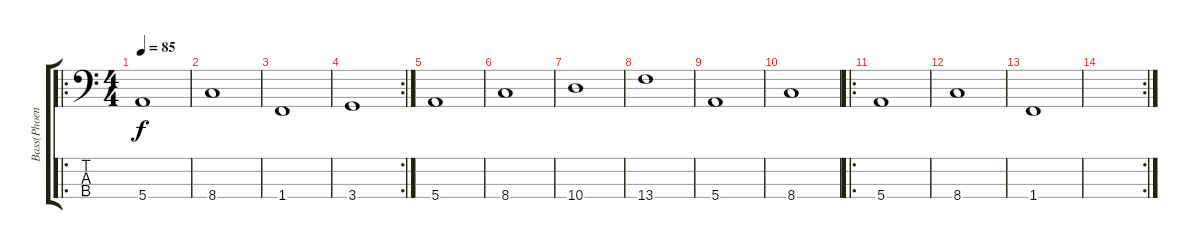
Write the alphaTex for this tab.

\track ("Bass(Phoenix)" "Bass(Phoen") {instrument electricbassfinger}
\staff {score tabs}
\tuning (G2 D2 A1 E1) {hide}
\ro
\ts (4 4)
\tempo 85
\clef f4
\ks c
5.4.1{dy f volume 16} |
8.4.1 |
1.4.1 |
\rc 2
3.4.1 |
5.4.1 |
8.4.1 |
10.4.1 |
13.4.1 |
5.4.1 |
8.4.1 |
\ro
5.4.1{volume 16} |
8.4.1 |
1.4.1 |
\rc 2
